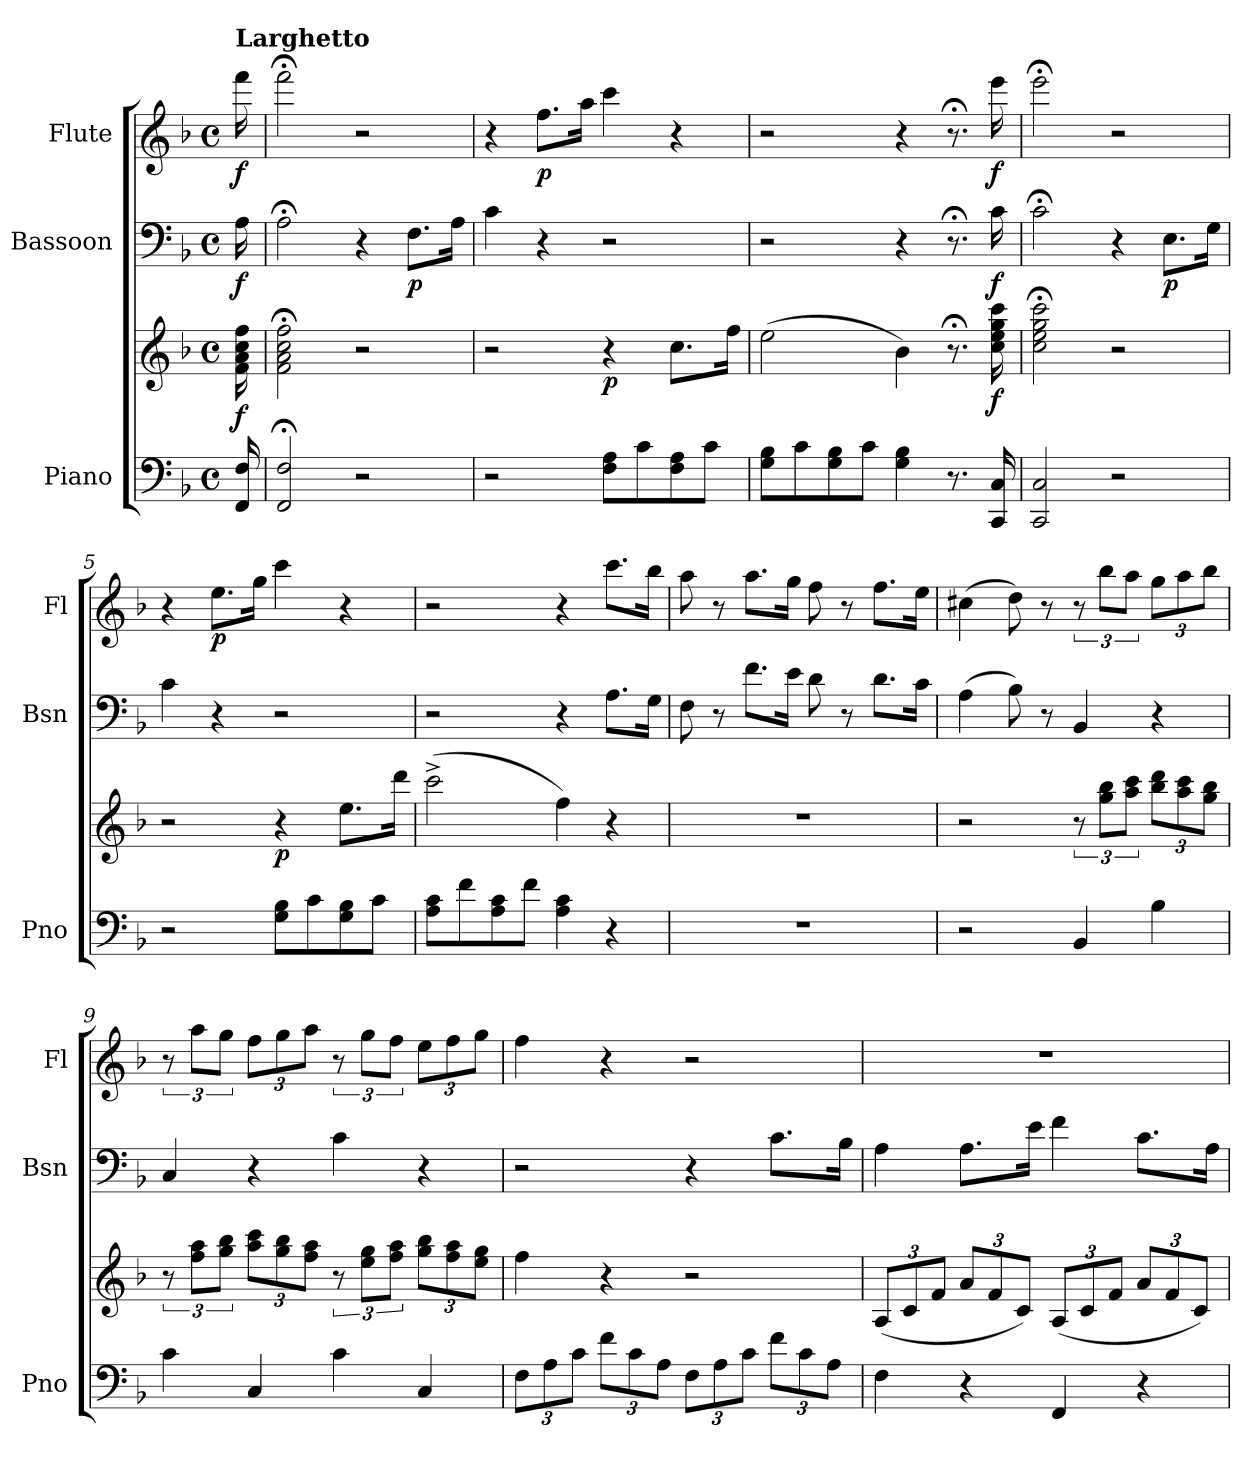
**kern	**kern	**dynam	**kern	**dynam	**kern	**dynam
*part3	*part3	*part3	*part2	*part2	*part1	*part1
*staff4	*staff3	*staff3/4	*staff2	*staff2	*staff1	*staff1
*I"Piano	*	*	*I"Bassoon	*	*I"Flute	*
*I'Pno	*	*	*I'Bsn	*	*I'Fl	*
*clefF4	*clefG2	*	*clefF4	*	*clefG2	*
*k[b-]	*k[b-]	*	*k[b-]	*	*k[b-]	*
*M4/4	*M4/4	*	*M4/4	*	*M4/4	*
*met(c)	*met(c)	*	*met(c)	*	*met(c)	*
=	=	=	=	=	=	=
!	!	!	!	!	!LO:TX:a:B:t=Larghetto	!
!	!	!LO:DY:b	!	!LO:DY:b	!	!LO:DY:b
16FF/ 16F/	16f\ 16a\ 16cc\ 16ff\	f	16A\	f	16fff\	f
=1	=1	=1	=1	=1	=1	=1
2FF/;< 2F/;<	2f\;< 2a\;< 2cc\;< 2ff\;<	.	2A;<\	.	2fff;<\	.
2r	2r	.	4r	.	2r	.
!	!	!	!	!LO:DY:b	!	!
.	.	.	8.F\L	p	.	.
.	.	.	16A\Jk	.	.	.
=2	=2	=2	=2	=2	=2	=2
2r	2r	.	4c\	.	4r	.
!	!	!	!	!	!	!LO:DY:b
.	.	.	4r	.	8.ff\L	p
.	.	.	.	.	16aa\Jk	.
!	!	!LO:DY:b	!	!	!	!
8F\ 8A\L	4r	p	2r	.	4ccc\	.
8c\	.	.	.	.	.	.
8F\ 8A\	8.cc\L	.	.	.	4r	.
8c\J	.	.	.	.	.	.
.	16ff\Jk	.	.	.	.	.
=3	=3	=3	=3	=3	=3	=3
8G\ 8B-\L	(>2ee\	.	2r	.	2r	.
8c\	.	.	.	.	.	.
8G\ 8B-\	.	.	.	.	.	.
8c\J	.	.	.	.	.	.
4G\ 4B-\	4b-\)	.	4r	.	4r	.
8.r	8.r;<	.	8.r;<	.	8.r;<	.
!	!	!LO:DY:b	!	!LO:DY:b	!	!LO:DY:b
16CC/ 16C/	16cc\ 16ee\ 16gg\ 16ccc\	f	16c\	f	16eee\	f
=4	=4	=4	=4	=4	=4	=4
2CC/ 2C/	2cc\;< 2ee\;< 2gg\;< 2ccc\;<	.	2c;<\	.	2eee;<\	.
2r	2r	.	4r	.	2r	.
!	!	!	!	!LO:DY:b	!	!
.	.	.	8.E\L	p	.	.
.	.	.	16G\Jk	.	.	.
=5	=5	=5	=5	=5	=5	=5
2r	2r	.	4c\	.	4r	.
!	!	!	!	!	!	!LO:DY:b
.	.	.	4r	.	8.ee\L	p
.	.	.	.	.	16gg\Jk	.
!	!	!LO:DY:b	!	!	!	!
8G\ 8B-\L	4r	p	2r	.	4ccc\	.
8c\	.	.	.	.	.	.
8G\ 8B-\	8.ee\L	.	.	.	4r	.
8c\J	.	.	.	.	.	.
.	16ddd\Jk	.	.	.	.	.
!!LO:LB:g=z
=6	=6	=6	=6	=6	=6	=6
8A\ 8c\L	(>2ccc^\	.	2r	.	2r	.
8f\	.	.	.	.	.	.
8A\ 8c\	.	.	.	.	.	.
8f\J	.	.	.	.	.	.
4A\ 4c\	4ff\)	.	4r	.	4r	.
4r	4r	.	8.A\L	.	8.ccc\L	.
.	.	.	16G\Jk	.	16bb-\Jk	.
=7	=7	=7	=7	=7	=7	=7
1r	1r	.	8F\	.	8aa\	.
.	.	.	8r	.	8r	.
.	.	.	8.f\L	.	8.aa\L	.
.	.	.	16e\Jk	.	16gg\Jk	.
.	.	.	8d\	.	8ff\	.
.	.	.	8r	.	8r	.
.	.	.	8.d\L	.	8.ff\L	.
.	.	.	16c\Jk	.	16ee\Jk	.
=8	=8	=8	=8	=8	=8	=8
2r	2r	.	(>4A\	.	(>4cc#X\	.
.	.	.	8B-\)	.	8dd\)	.
.	.	.	8r	.	8r	.
4BB-/	12r	.	4BB-/	.	12r	.
.	12gg\ 12bb-\L	.	.	.	12bb-\L	.
.	12aa\ 12ccc\J	.	.	.	12aa\J	.
*	*Xbrackettup	*	*	*	*Xbrackettup	*
4B-\	12bb-\ 12ddd\L	.	4r	.	12gg\L	.
.	12aa\ 12ccc\	.	.	.	12aa\	.
.	12gg\ 12bb-\J	.	.	.	12bb-\J	.
=9	=9	=9	=9	=9	=9	=9
*	*brackettup	*	*	*	*brackettup	*
4c\	12r	.	4C/	.	12r	.
.	12ff\ 12aa\L	.	.	.	12aa\L	.
.	12gg\ 12bb-\J	.	.	.	12gg\J	.
*	*Xbrackettup	*	*	*	*Xbrackettup	*
4C/	12aa\ 12ccc\L	.	4r	.	12ff\L	.
.	12gg\ 12bb-\	.	.	.	12gg\	.
.	12ff\ 12aa\J	.	.	.	12aa\J	.
*	*brackettup	*	*	*	*brackettup	*
4c\	12r	.	4c\	.	12r	.
.	12ee\ 12gg\L	.	.	.	12gg\L	.
.	12ff\ 12aa\J	.	.	.	12ff\J	.
*	*Xbrackettup	*	*	*	*Xbrackettup	*
4C/	12gg\ 12bb-\L	.	4r	.	12ee\L	.
.	12ff\ 12aa\	.	.	.	12ff\	.
.	12ee\ 12gg\J	.	.	.	12gg\J	.
!!LO:LB:g=z
=10	=10	=10	=10	=10	=10	=10
*Xbrackettup	*	*	*	*	*	*
12F\L	4ff\	.	2r	.	4ff\	.
12A\	.	.	.	.	.	.
12c\J	.	.	.	.	.	.
12f\L	4r	.	.	.	4r	.
12c\	.	.	.	.	.	.
12A\J	.	.	.	.	.	.
12F\L	2r	.	4r	.	2r	.
12A\	.	.	.	.	.	.
12c\J	.	.	.	.	.	.
12f\L	.	.	8.c\L	.	.	.
12c\	.	.	.	.	.	.
12A\J	.	.	.	.	.	.
.	.	.	16B-\Jk	.	.	.
=11	=11	=11	=11	=11	=11	=11
4F\	(<12A/L	.	4A\	.	1r	.
.	12c/	.	.	.	.	.
.	12f/J	.	.	.	.	.
4r	12a/L	.	8.A\L	.	.	.
.	12f/	.	.	.	.	.
.	12c/J)	.	.	.	.	.
.	.	.	16e\Jk	.	.	.
4FF/	(<12A/L	.	4f\	.	.	.
.	12c/	.	.	.	.	.
.	12f/J	.	.	.	.	.
4r	12a/L	.	8.c\L	.	.	.
.	12f/	.	.	.	.	.
.	12c/J)	.	.	.	.	.
.	.	.	16A\Jk	.	.	.
=	=	=	=	=	=	=
*-	*-	*-	*-	*-	*-	*-
